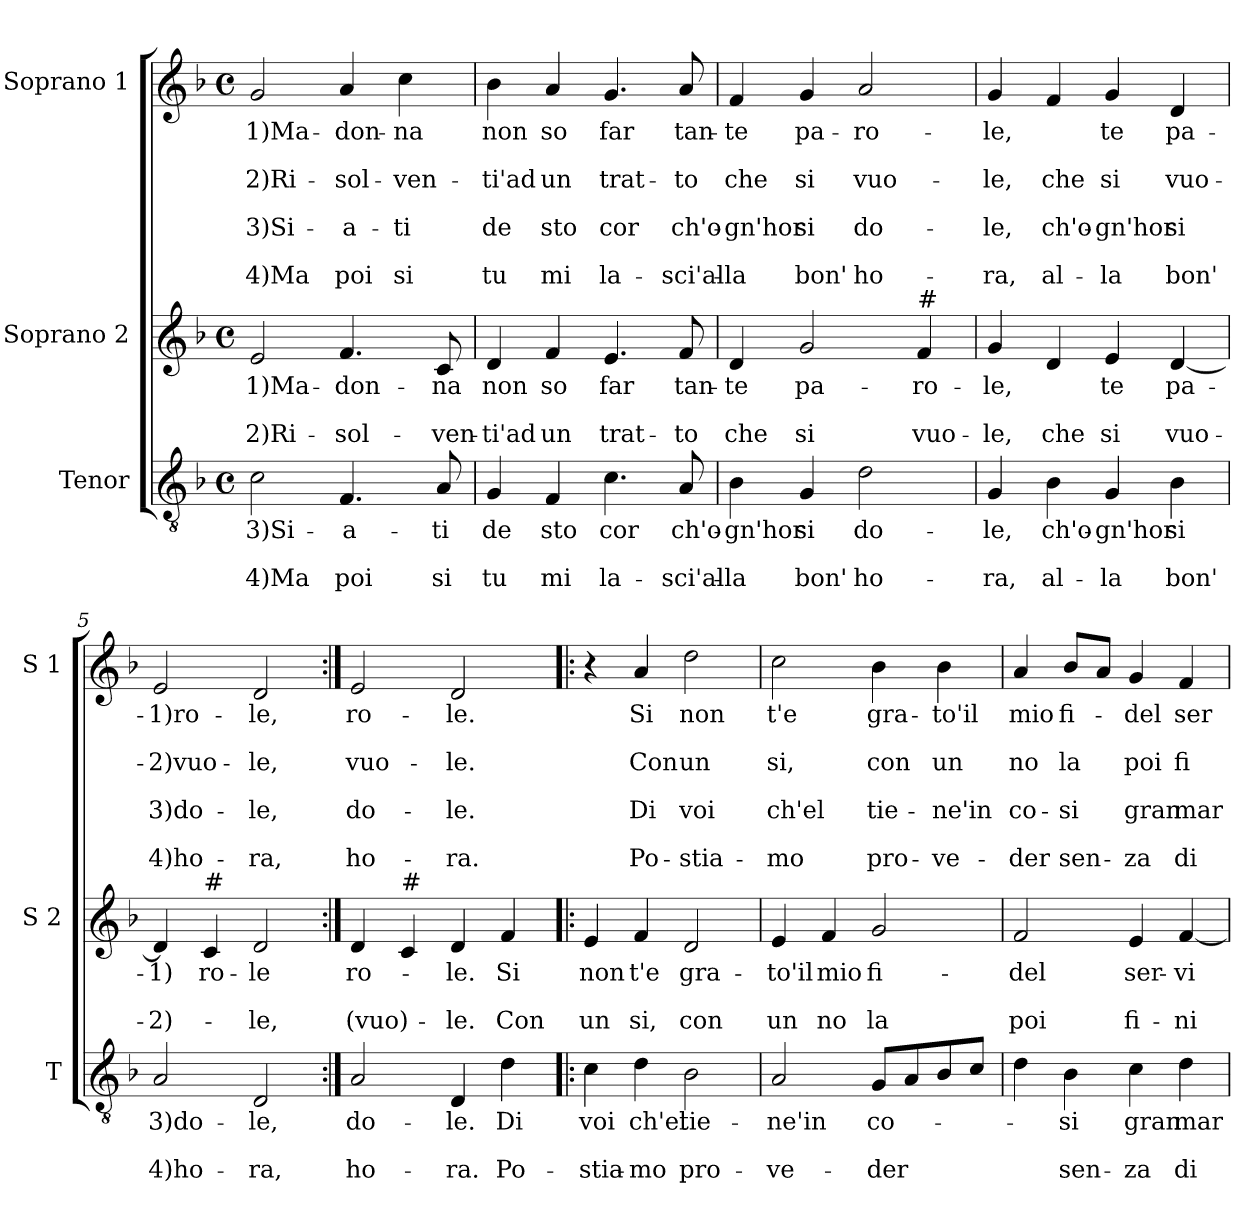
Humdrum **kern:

**kern	**text	**text	**text	**kern	**text	**text	**text	**kern	**text	**text	**text	**text	**text	**text	**text
*part3	*part3	*part3	*part3	*part2	*part2	*part2	*part2	*part1	*part1	*part1	*part1	*part1	*part1	*part1	*part1
*staff3	*staff3	*staff3	*staff3	*staff2	*staff2	*staff2	*staff2	*staff1	*staff1	*staff1	*staff1	*staff1	*staff1	*staff1	*staff1
*I"Tenor	*	*	*	*I"Soprano 2	*	*	*	*I"Soprano 1	*	*	*	*	*	*	*
*I'T	*	*	*	*I'S 2	*	*	*	*I'S 1	*	*	*	*	*	*	*
*clefGv2	*	*	*	*clefG2	*	*	*	*clefG2	*	*	*	*	*	*	*
*k[b-]	*	*	*	*k[b-]	*	*	*	*k[b-]	*	*	*	*	*	*	*
*F:	*	*	*	*F:	*	*	*	*F:	*	*	*	*	*	*	*
*M4/4	*	*	*	*M4/4	*	*	*	*M4/4	*	*	*	*	*	*	*
*met(c)	*	*	*	*met(c)	*	*	*	*met(c)	*	*	*	*	*	*	*
=1	=1	=1	=1	=1	=1	=1	=1	=1	=1	=1	=1	=1	=1	=1	=1
!	!LO:LY:b	!	!LO:LY:b	!	!LO:LY:b	!	!LO:LY:b	!	!LO:LY:b	!	!LO:LY:b	!	!LO:LY:b	!	!LO:LY:b
2c\	3)Si-	.	4)Ma	2e/	1)Ma-	.	2)Ri-	2g/	1)Ma-	.	2)Ri-	.	3)Si-	.	4)Ma
!	!LO:LY:b	!	!LO:LY:b	!	!LO:LY:b	!	!LO:LY:b	!	!LO:LY:b	!	!LO:LY:b	!	!LO:LY:b	!	!LO:LY:b
4.F/	-a-	.	poi	4.f/	-don-	.	-sol-	4a/	-don-	.	-sol-	.	-a-	.	poi
!	!	!	!	!	!	!	!	!	!LO:LY:b	!	!LO:LY:b	!	!LO:LY:b	!	!LO:LY:b
.	.	.	.	.	.	.	.	4cc\	-na	.	-ven-	.	-ti	.	si
!	!LO:LY:b	!	!LO:LY:b	!	!LO:LY:b	!	!LO:LY:b	!	!	!	!	!	!	!	!
8A/	-ti	.	si	8c/	-na	.	-ven-	.	.	.	.	.	.	.	.
=2	=2	=2	=2	=2	=2	=2	=2	=2	=2	=2	=2	=2	=2	=2	=2
!	!LO:LY:b	!	!LO:LY:b	!	!LO:LY:b	!	!LO:LY:b	!	!LO:LY:b	!	!LO:LY:b	!	!LO:LY:b	!	!LO:LY:b
4G/	de	.	tu	4d/	non	.	-ti'ad	4b-\	non	.	-ti'ad	.	de	.	tu
!	!LO:LY:b	!	!LO:LY:b	!	!LO:LY:b	!	!LO:LY:b	!	!LO:LY:b	!	!LO:LY:b	!	!LO:LY:b	!	!LO:LY:b
4F/	sto	.	mi	4f/	so	.	un	4a/	so	.	un	.	sto	.	mi
!	!LO:LY:b	!	!LO:LY:b	!	!LO:LY:b	!	!LO:LY:b	!	!LO:LY:b	!	!LO:LY:b	!	!LO:LY:b	!	!LO:LY:b
4.c\	cor	.	la-	4.e/	far	.	trat-	4.g/	far	.	trat-	.	cor	.	la-
!	!LO:LY:b	!	!LO:LY:b	!	!LO:LY:b	!	!LO:LY:b	!	!LO:LY:b	!	!LO:LY:b	!	!LO:LY:b	!	!LO:LY:b
8A/	ch'o-	.	-sci'al-	8f/	tan-	.	-to	8a/	tan-	.	-to	.	ch'o-	.	-sci'al-
=3	=3	=3	=3	=3	=3	=3	=3	=3	=3	=3	=3	=3	=3	=3	=3
!	!LO:LY:b	!	!LO:LY:b	!	!LO:LY:b	!	!LO:LY:b	!	!LO:LY:b	!	!LO:LY:b	!	!LO:LY:b	!	!LO:LY:b
4B-\	-gn'hor	.	-la	4d/	-te	.	che	4f/	-te	.	che	.	-gn'hor	.	-la
!	!LO:LY:b	!	!LO:LY:b	!	!LO:LY:b	!	!LO:LY:b	!	!LO:LY:b	!	!LO:LY:b	!	!LO:LY:b	!	!LO:LY:b
4G/	si	.	bon'	2g/	pa-	.	si	4g/	pa-	.	si	.	si	.	bon'
!	!LO:LY:b	!	!LO:LY:b	!	!	!	!	!	!LO:LY:b	!	!LO:LY:b	!	!LO:LY:b	!	!LO:LY:b
2d\	do-	.	ho-	.	.	.	.	2a/	-ro-	.	vuo-	.	do-	.	ho-
!	!	!	!	!LO:TX:a:t=#	!	!	!	!	!	!	!	!	!	!	!
!	!	!	!	!	!LO:LY:b	!	!LO:LY:b	!	!	!	!	!	!	!	!
.	.	.	.	4f/	-ro-	.	vuo-	.	.	.	.	.	.	.	.
=4	=4	=4	=4	=4	=4	=4	=4	=4	=4	=4	=4	=4	=4	=4	=4
!	!LO:LY:b	!	!LO:LY:b	!	!LO:LY:b	!	!LO:LY:b	!	!LO:LY:b	!	!LO:LY:b	!	!LO:LY:b	!	!LO:LY:b
4G/	-le,	.	-ra,	4g/	-le,	.	-le,	4g/	-le,	.	-le,	.	-le,	.	-ra,
!	!LO:LY:b	!	!LO:LY:b	!	!	!	!LO:LY:b	!	!	!	!LO:LY:b	!	!LO:LY:b	!	!LO:LY:b
4B-\	ch'o-	.	al-	4d/	.	.	che	4f/	.	.	che	.	ch'o-	.	al-
!	!LO:LY:b	!	!LO:LY:b	!	!LO:LY:b	!	!LO:LY:b	!	!LO:LY:b	!	!LO:LY:b	!	!LO:LY:b	!	!LO:LY:b
4G/	-gn'hor	.	-la	4e/	-te	.	si	4g/	-te	.	si	.	-gn'hor	.	-la
!	!LO:LY:b	!	!LO:LY:b	!	!LO:LY:b	!	!LO:LY:b	!	!LO:LY:b	!	!LO:LY:b	!	!LO:LY:b	!	!LO:LY:b
4B-\	si	.	bon'	[4d/	pa-	.	vuo-	4d/	pa-	.	vuo-	.	si	.	bon'
!!LO:LB:g=z
=5	=5	=5	=5	=5	=5	=5	=5	=5	=5	=5	=5	=5	=5	=5	=5
!	!LO:LY:b	!	!LO:LY:b	!	!LO:LY:b	!	!LO:LY:b	!	!LO:LY:b	!	!LO:LY:b	!	!LO:LY:b	!	!LO:LY:b
2A/	3)do-	.	4)ho-	4d/]	-1)	.	-2)-	2e/	-1)ro-	.	-2)vuo-	.	3)do-	.	4)ho-
!	!	!	!	!LO:TX:a:t=#	!	!	!	!	!	!	!	!	!	!	!
!	!	!	!	!	!LO:LY:b	!	!	!	!	!	!	!	!	!	!
.	.	.	.	4c/	ro-	.	.	.	.	.	.	.	.	.	.
!	!LO:LY:b	!	!LO:LY:b	!	!LO:LY:b	!	!LO:LY:b	!	!LO:LY:b	!	!LO:LY:b	!	!LO:LY:b	!	!LO:LY:b
2D/	-le,	.	-ra,	2d/	-le	.	-le,	2d/	-le,	.	-le,	.	-le,	.	-ra,
=6:|!	=6:|!	=6:|!	=6:|!	=6:|!	=6:|!	=6:|!	=6:|!	=6:|!	=6:|!	=6:|!	=6:|!	=6:|!	=6:|!	=6:|!	=6:|!
!	!LO:LY:b	!	!LO:LY:b	!	!LO:LY:b	!	!LO:LY:b	!	!LO:LY:b	!	!LO:LY:b	!	!LO:LY:b	!	!LO:LY:b
2A/	do-	.	ho-	4d/	ro-	.	(vuo)-	2e/	ro-	.	vuo-	.	do-	.	ho-
!	!	!	!	!LO:TX:a:t=#	!	!	!	!	!	!	!	!	!	!	!
.	.	.	.	4c/	.	.	.	.	.	.	.	.	.	.	.
!	!LO:LY:b	!	!LO:LY:b	!	!LO:LY:b	!	!LO:LY:b	!	!LO:LY:b	!	!LO:LY:b	!	!LO:LY:b	!	!LO:LY:b
4D/	-le.	.	-ra.	4d/	-le.	.	-le.	2d/	-le.	.	-le.	.	-le.	.	-ra.
!	!LO:LY:b	!	!LO:LY:b	!	!LO:LY:b	!	!LO:LY:b	!	!	!	!	!	!	!	!
4d\	Di	.	Po-	4f/	Si	.	Con	.	.	.	.	.	.	.	.
=7!|:	=7!|:	=7!|:	=7!|:	=7!|:	=7!|:	=7!|:	=7!|:	=7!|:	=7!|:	=7!|:	=7!|:	=7!|:	=7!|:	=7!|:	=7!|:
!	!LO:LY:b	!	!LO:LY:b	!	!LO:LY:b	!	!LO:LY:b	!	!	!	!	!	!	!	!
4c\	voi	.	-stia-	4e/	non	.	un	4r	.	.	.	.	.	.	.
!	!LO:LY:b	!	!LO:LY:b	!	!LO:LY:b	!	!LO:LY:b	!	!LO:LY:b	!	!LO:LY:b	!	!LO:LY:b	!	!LO:LY:b
4d\	ch'el	.	-mo	4f/	t'e	.	si,	4a/	Si	.	Con	.	Di	.	Po-
!	!LO:LY:b	!	!LO:LY:b	!	!LO:LY:b	!	!LO:LY:b	!	!LO:LY:b	!	!LO:LY:b	!	!LO:LY:b	!	!LO:LY:b
2B-\	tie-	.	pro-	2d/	gra-	.	con	2dd\	non	.	un	.	voi	.	-stia-
=8	=8	=8	=8	=8	=8	=8	=8	=8	=8	=8	=8	=8	=8	=8	=8
!	!LO:LY:b	!	!LO:LY:b	!	!LO:LY:b	!	!LO:LY:b	!	!LO:LY:b	!	!LO:LY:b	!	!LO:LY:b	!	!LO:LY:b
2A/	-ne'in	.	-ve-	4e/	-to'il	.	un	2cc\	t'e	.	si,	.	ch'el	.	-mo
!	!	!	!	!	!LO:LY:b	!	!LO:LY:b	!	!	!	!	!	!	!	!
.	.	.	.	4f/	mio	.	no	.	.	.	.	.	.	.	.
!	!LO:LY:b	!	!LO:LY:b	!	!LO:LY:b	!	!LO:LY:b	!	!LO:LY:b	!	!LO:LY:b	!	!LO:LY:b	!	!LO:LY:b
8G/L	co-	.	-der	2g/	fi-	.	la	4b-\	gra-	.	con	.	tie-	.	pro-
8A/	.	.	.	.	.	.	.	.	.	.	.	.	.	.	.
!	!	!	!	!	!	!	!	!	!LO:LY:b	!	!LO:LY:b	!	!LO:LY:b	!	!LO:LY:b
8B-/	.	.	.	.	.	.	.	4b-\	-to'il	.	un	.	-ne'in	.	-ve-
8c/J	.	.	.	.	.	.	.	.	.	.	.	.	.	.	.
=9	=9	=9	=9	=9	=9	=9	=9	=9	=9	=9	=9	=9	=9	=9	=9
!	!	!	!	!	!LO:LY:b	!	!LO:LY:b	!	!LO:LY:b	!	!LO:LY:b	!	!LO:LY:b	!	!LO:LY:b
4d\	.	.	.	2f/	-del	.	poi	4a/	mio	.	no	.	co-	.	-der
!	!LO:LY:b	!	!LO:LY:b	!	!	!	!	!	!LO:LY:b	!	!LO:LY:b	!	!LO:LY:b	!	!LO:LY:b
4B-\	-si	.	sen-	.	.	.	.	8b-/L	fi-	.	la	.	-si	.	sen-
.	.	.	.	.	.	.	.	8a/J	.	.	.	.	.	.	.
!	!LO:LY:b	!	!LO:LY:b	!	!LO:LY:b	!	!LO:LY:b	!	!LO:LY:b	!	!LO:LY:b	!	!LO:LY:b	!	!LO:LY:b
4c\	gran	.	-za	4e/	ser-	.	fi-	4g/	-del	.	poi	.	gran	.	-za
!	!LO:LY:b	!	!LO:LY:b	!	!LO:LY:b	!	!LO:LY:b	!	!LO:LY:b	!	!LO:LY:b	!	!LO:LY:b	!	!LO:LY:b
4d\	mar-	.	di	[4f/	-vi-	.	-ni-	4f/	ser	.	fi-	.	mar-	.	di-
=	=	=	=	=	=	=	=	=	=	=	=	=	=	=	=
*-	*-	*-	*-	*-	*-	*-	*-	*-	*-	*-	*-	*-	*-	*-	*-
